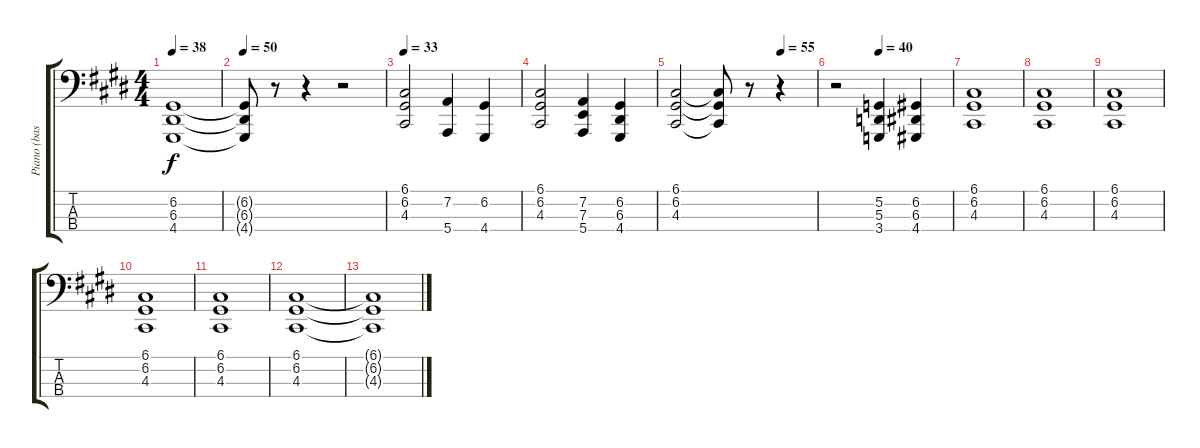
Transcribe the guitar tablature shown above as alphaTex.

\track ("Piano (bass)" "Piano (bas") {instrument acousticgrandpiano}
\staff {score tabs}
\tuning (G2 D2 A1 E1) {hide}
\ts (4 4)
\tempo 38
\clef f4
\ks e
(6.2 6.3 4.4).1{dy f} |
\tempo 50
(6.2{t} 6.3{t} 4.4{t}).8 r.8 r.4 r.2 |
\tempo 33
(6.1 6.2 4.3).2 (7.2 5.4).4 (6.2 4.4).4 |
(6.1 6.2 4.3).2 (7.2 7.3 5.4).4 (6.2 6.3 4.4).4 |
\tempo (55 0.75)
(6.1 6.2 4.3).2 (6.1{t} 6.2{t} 4.3{t}).8 r.8 r.4 |
\tempo (40 0.375)
r.2 (5.2 5.3 3.4).4 (6.2 6.3 4.4).4 |
(6.1 6.2 4.3).1 |
(6.1 6.2 4.3).1 |
(6.1 6.2 4.3).1 |
(6.1 6.2 4.3).1 |
(6.1 6.2 4.3).1 |
(6.1 6.2 4.3).1 |
(6.1{t} 6.2{t} 4.3{t}).1
